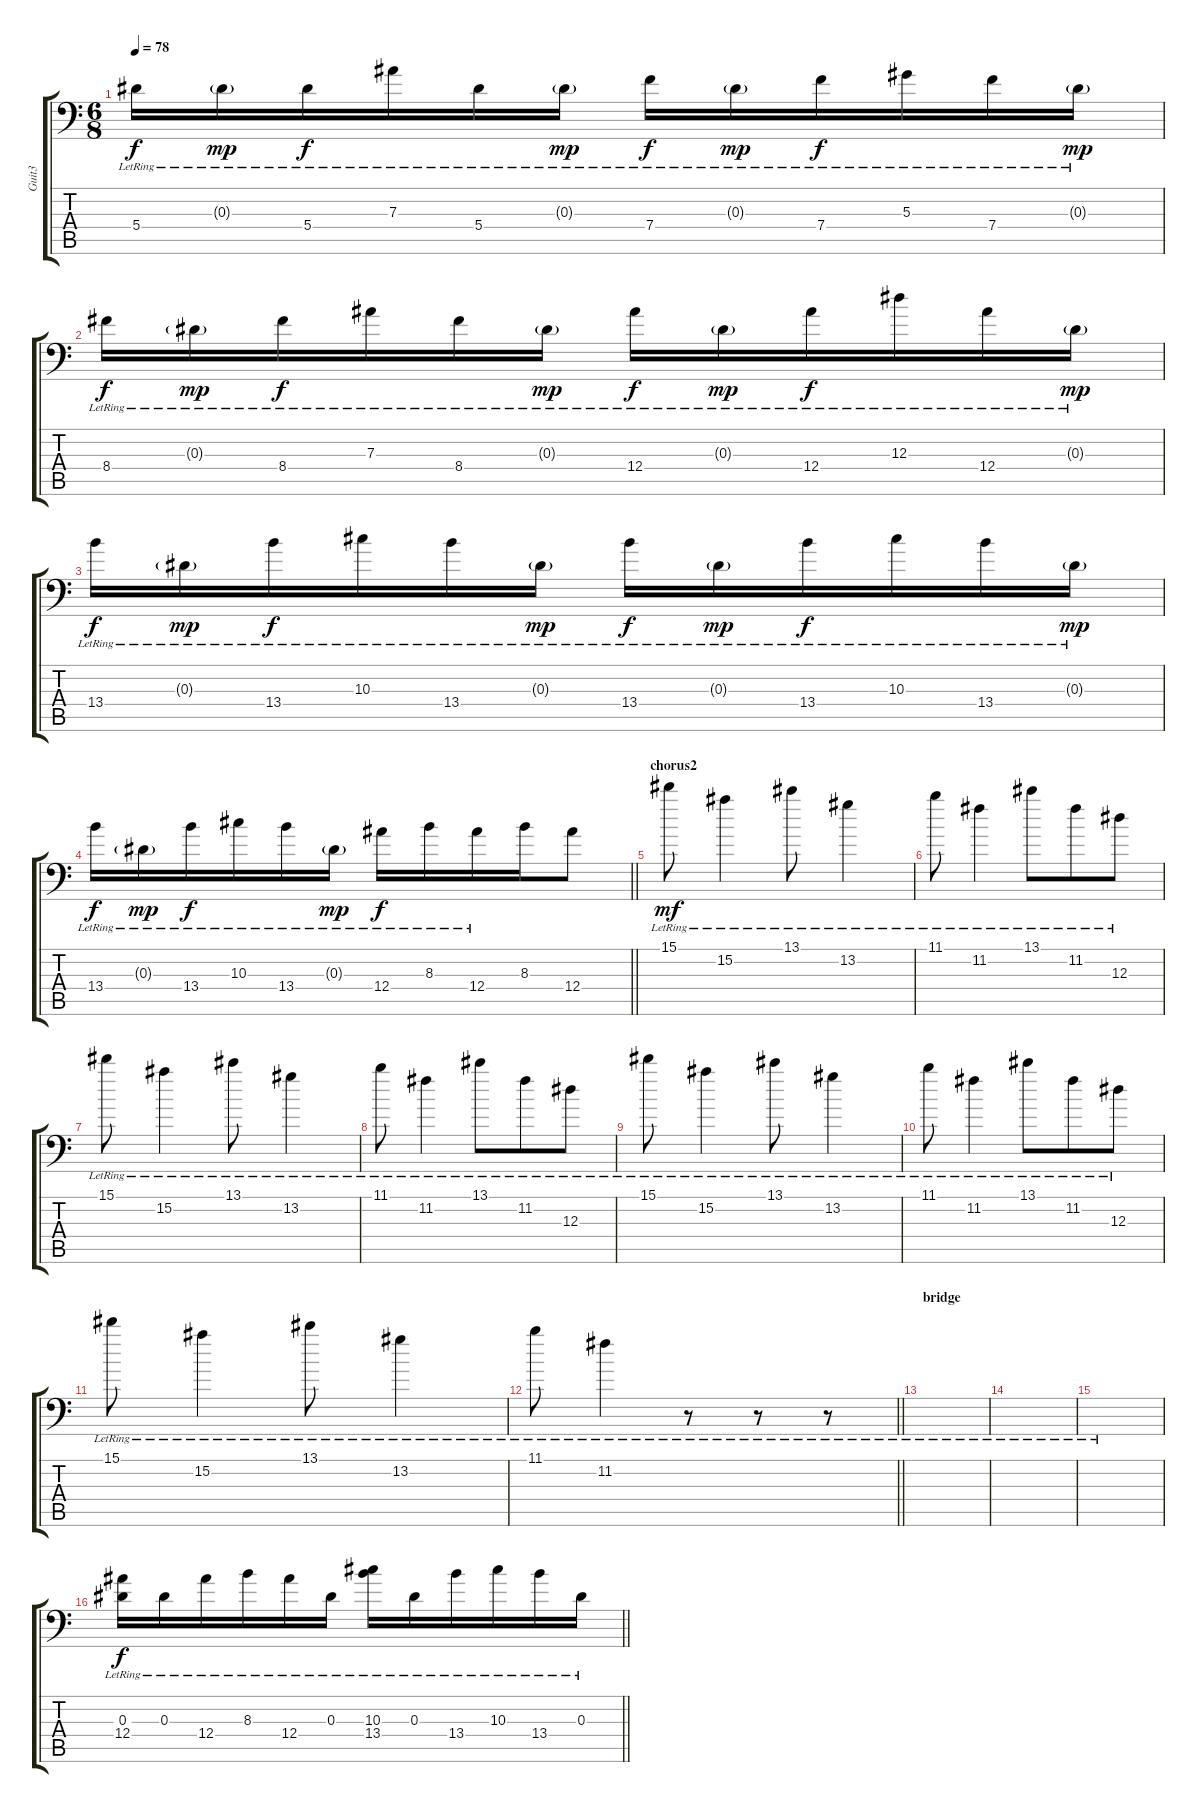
\track ("Guit3" "Guit3") {instrument distortionguitar}
\staff {score tabs}
\tuning (C4 G3 Eb3 Bb2 F2 Bb1) {hide}
\ts (6 8)
\tempo 78
\clef f4
\ks c
5.4{lr}.16{dy f} 0.3{g lr}.16{dy mp} 5.4{lr}.16{dy f} 7.3{lr}.16 5.4{lr}.16 0.3{g lr}.16{dy mp} 7.4{lr}.16{dy f} 0.3{g lr}.16{dy mp} 7.4{lr}.16{dy f} 5.3{lr}.16 7.4{lr}.16 0.3{g lr}.16{dy mp} |
8.4{lr}.16{dy f} 0.3{g lr}.16{dy mp} 8.4{lr}.16{dy f} 7.3{lr}.16 8.4{lr}.16 0.3{g lr}.16{dy mp} 12.4{lr}.16{dy f} 0.3{g lr}.16{dy mp} 12.4{lr}.16{dy f} 12.3{lr}.16 12.4{lr}.16 0.3{g lr}.16{dy mp} |
13.4{lr}.16{dy f} 0.3{g lr}.16{dy mp} 13.4{lr}.16{dy f} 10.3{lr}.16 13.4{lr}.16 0.3{g lr}.16{dy mp} 13.4{lr}.16{dy f} 0.3{g lr}.16{dy mp} 13.4{lr}.16{dy f} 10.3{lr}.16 13.4{lr}.16 0.3{g lr}.16{dy mp} |
\barLineRight lightlight
13.4{lr}.16{dy f} 0.3{g lr}.16{dy mp} 13.4{lr}.16{dy f} 10.3{lr}.16 13.4{lr}.16 0.3{g lr}.16{dy mp} 12.4{lr}.16{dy f} 8.3{lr}.16 12.4{lr}.16 8.3.16 12.4.8 |
\section ("" "chorus2")
15.1{lr}.8{dy mf volume 8} 15.2{lr}.4 13.1{lr}.8 13.2{lr}.4 |
11.1{lr}.8 11.2{lr}.4 13.1{lr}.8 11.2{lr}.8 12.3{lr}.8 |
15.1{lr}.8 15.2{lr}.4 13.1{lr}.8 13.2{lr}.4 |
11.1{lr}.8 11.2{lr}.4 13.1{lr}.8 11.2{lr}.8 12.3{lr}.8 |
15.1{lr}.8 15.2{lr}.4 13.1{lr}.8 13.2{lr}.4 |
11.1{lr}.8 11.2{lr}.4 13.1{lr}.8 11.2{lr}.8 12.3{lr}.8 |
15.1{lr}.8 15.2{lr}.4 13.1{lr}.8 13.2{lr}.4 |
\barLineRight lightlight
11.1{lr}.8 11.2{lr}.4 r.8 r.8 r.8 |
\section ("" "bridge")
|
|
|
\barLineRight lightlight
(0.3 12.4{lr}).16{dy f volume 10} 0.3{lr}.16 12.4{lr}.16 8.3{lr}.16 12.4{lr}.16 0.3{lr}.16 (10.3{lr} 13.4{lr}).16 0.3{lr}.16 13.4{lr}.16 10.3{lr}.16 13.4{lr}.16 0.3{lr}.16
